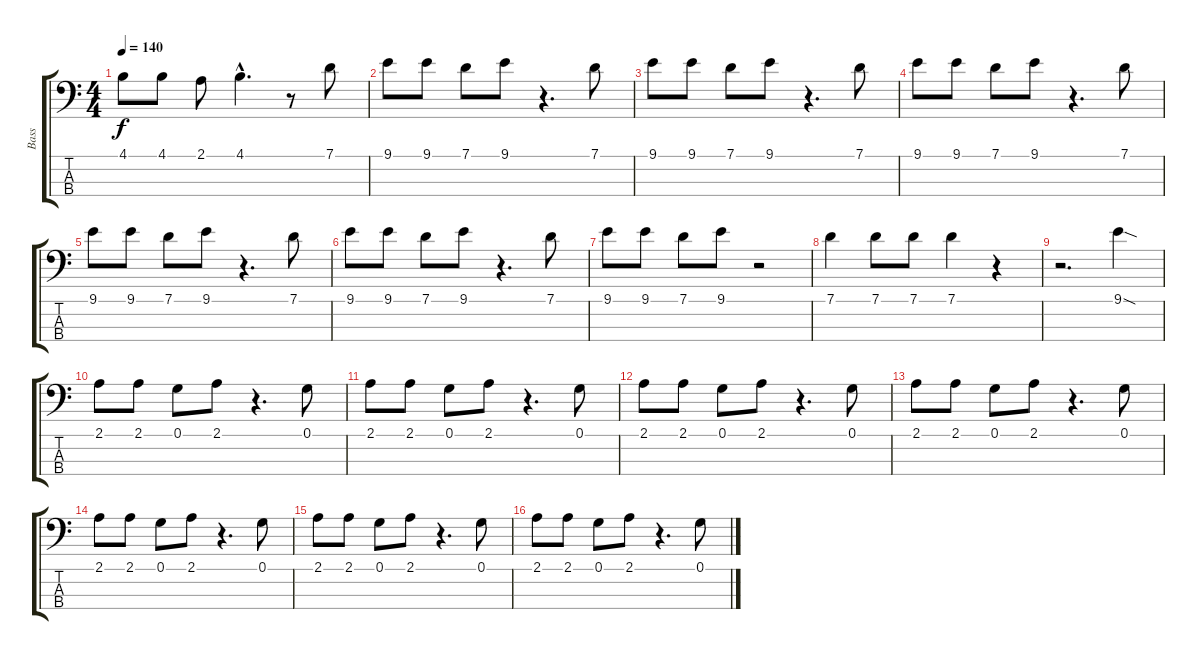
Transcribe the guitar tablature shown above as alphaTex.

\track ("Bass" "Bass") {instrument electricbassfinger}
\staff {score tabs}
\tuning (G2 D2 A1 E1) {hide}
\ts (4 4)
\tempo 140
\clef f4
\ks c
4.1.8{dy f} 4.1.8 2.1.8 4.1{hac}.4{d} r.8 7.1.8 |
9.1.8 9.1.8 7.1.8 9.1.8 r.4{d} 7.1.8 |
9.1.8 9.1.8 7.1.8 9.1.8 r.4{d} 7.1.8 |
9.1.8 9.1.8 7.1.8 9.1.8 r.4{d} 7.1.8 |
9.1.8 9.1.8 7.1.8 9.1.8 r.4{d} 7.1.8 |
9.1.8 9.1.8 7.1.8 9.1.8 r.4{d} 7.1.8 |
9.1.8 9.1.8 7.1.8 9.1.8 r.2 |
7.1.4 7.1.8 7.1.8 7.1.4 r.4 |
r.2{d} 9.1{sod}.4 |
2.1.8 2.1.8 0.1.8 2.1.8 r.4{d} 0.1.8 |
2.1.8 2.1.8 0.1.8 2.1.8 r.4{d} 0.1.8 |
2.1.8 2.1.8 0.1.8 2.1.8 r.4{d} 0.1.8 |
2.1.8 2.1.8 0.1.8 2.1.8 r.4{d} 0.1.8 |
2.1.8 2.1.8 0.1.8 2.1.8 r.4{d} 0.1.8 |
2.1.8 2.1.8 0.1.8 2.1.8 r.4{d} 0.1.8 |
2.1.8 2.1.8 0.1.8 2.1.8 r.4{d} 0.1.8
